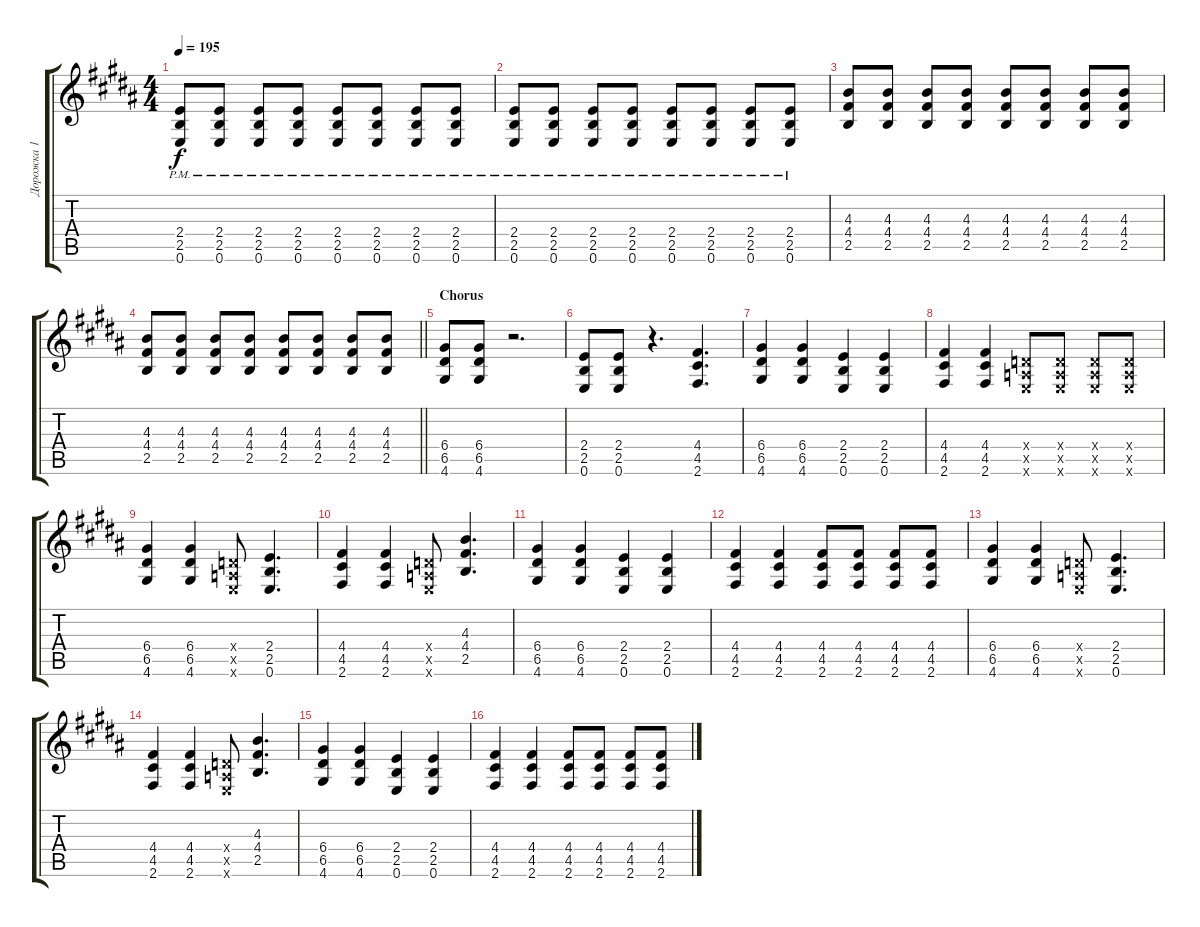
\track ("Дорожка 1" "Дорожка 1") {instrument distortionguitar}
\staff {score tabs}
\tuning (E4 B3 G3 D3 A2 E2) {hide}
\ts (4 4)
\tempo 195
\clef g2
\ks b
(2.4{pm} 2.5{pm} 0.6{pm}).8{dy f} (2.4{pm} 2.5{pm} 0.6{pm}).8 (2.4{pm} 2.5{pm} 0.6{pm}).8 (2.4{pm} 2.5{pm} 0.6{pm}).8 (2.4{pm} 2.5{pm} 0.6{pm}).8 (2.4{pm} 2.5{pm} 0.6{pm}).8 (2.4{pm} 2.5{pm} 0.6{pm}).8 (2.4{pm} 2.5{pm} 0.6{pm}).8 |
(2.4{pm} 2.5{pm} 0.6{pm}).8 (2.4{pm} 2.5{pm} 0.6{pm}).8 (2.4{pm} 2.5{pm} 0.6{pm}).8 (2.4{pm} 2.5{pm} 0.6{pm}).8 (2.4{pm} 2.5{pm} 0.6{pm}).8 (2.4{pm} 2.5{pm} 0.6{pm}).8 (2.4{pm} 2.5{pm} 0.6{pm}).8 (2.4{pm} 2.5{pm} 0.6{pm}).8 |
(4.3 4.4 2.5).8 (4.3 4.4 2.5).8 (4.3 4.4 2.5).8 (4.3 4.4 2.5).8 (4.3 4.4 2.5).8 (4.3 4.4 2.5).8 (4.3 4.4 2.5).8 (4.3 4.4 2.5).8 |
\barLineRight lightlight
(4.3 4.4 2.5).8 (4.3 4.4 2.5).8 (4.3 4.4 2.5).8 (4.3 4.4 2.5).8 (4.3 4.4 2.5).8 (4.3 4.4 2.5).8 (4.3 4.4 2.5).8 (4.3 4.4 2.5).8 |
\section ("" "Chorus")
(6.4 6.5 4.6).8 (6.4 6.5 4.6).8 r.2{d} |
(2.4 2.5 0.6).8 (2.4 2.5 0.6).8 r.4{d} (4.4 4.5 2.6).4{d} |
(6.4 6.5 4.6).4 (6.4 6.5 4.6).4 (2.4 2.5 0.6).4 (2.4 2.5 0.6).4 |
(4.4 4.5 2.6).4 (4.4 4.5 2.6).4 (0.4{x} 0.5{x} 0.6{x}).8 (0.4{x} 0.5{x} 0.6{x}).8 (0.4{x} 0.5{x} 0.6{x}).8 (0.4{x} 0.5{x} 0.6{x}).8 |
(6.4 6.5 4.6).4 (6.4 6.5 4.6).4 (0.4{x} 0.5{x} 0.6{x}).8 (2.4 2.5 0.6).4{d} |
(4.4 4.5 2.6).4 (4.4 4.5 2.6).4 (0.4{x} 0.5{x} 0.6{x}).8 (4.3 4.4 2.5).4{d} |
(6.4 6.5 4.6).4 (6.4 6.5 4.6).4 (2.4 2.5 0.6).4 (2.4 2.5 0.6).4 |
(4.4 4.5 2.6).4 (4.4 4.5 2.6).4 (4.4 4.5 2.6).8 (4.4 4.5 2.6).8 (4.4 4.5 2.6).8 (4.4 4.5 2.6).8 |
(6.4 6.5 4.6).4 (6.4 6.5 4.6).4 (0.4{x} 0.5{x} 0.6{x}).8 (2.4 2.5 0.6).4{d} |
(4.4 4.5 2.6).4 (4.4 4.5 2.6).4 (0.4{x} 0.5{x} 0.6{x}).8 (4.3 4.4 2.5).4{d} |
(6.4 6.5 4.6).4 (6.4 6.5 4.6).4 (2.4 2.5 0.6).4 (2.4 2.5 0.6).4 |
(4.4 4.5 2.6).4 (4.4 4.5 2.6).4 (4.4 4.5 2.6).8 (4.4 4.5 2.6).8 (4.4 4.5 2.6).8 (4.4 4.5 2.6).8
